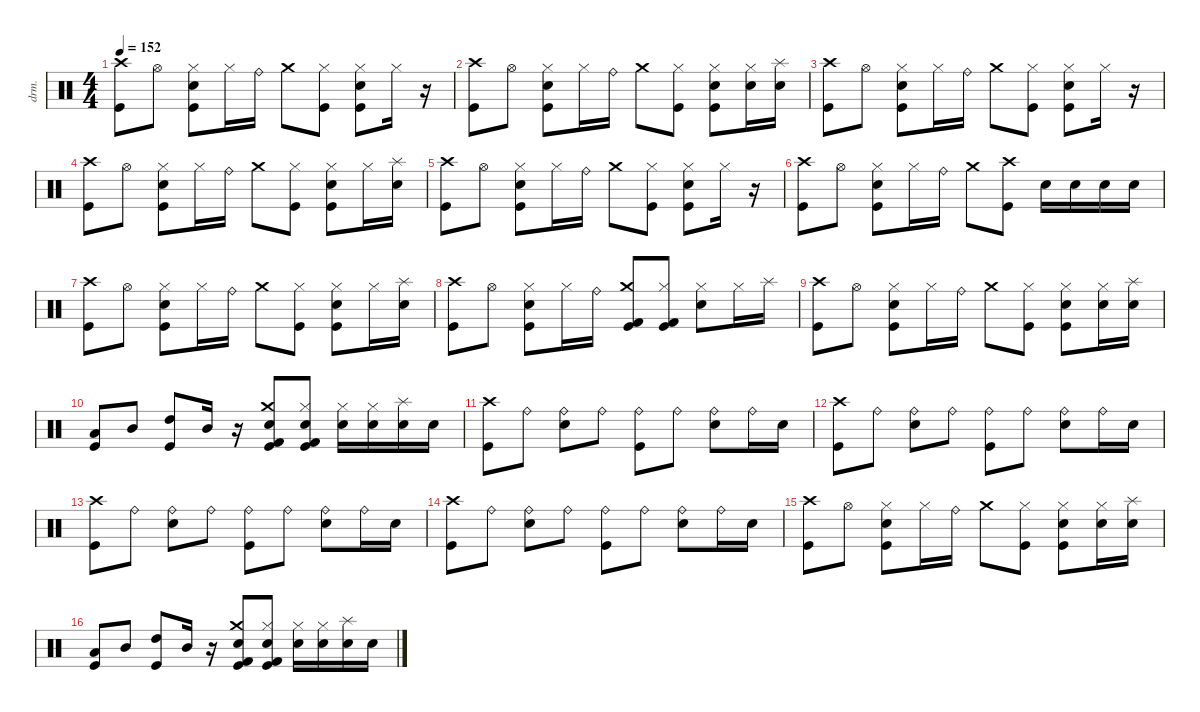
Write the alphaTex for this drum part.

\defaultSystemsLayout 4
\hideDynamics
\bracketExtendMode nobrackets
\track ("Drums" "drm.") {instrument percussion}
\staff {score}
\articulation defaults
\ts (4 4)
\tempo 152
\clef neutral
\ks c
("Crash high (hit)" "Kick (hit)").8{dy f} "Hi-Hat (open)".8 ("Hi-Hat (closed)" "Snare (hit) 2" "Kick (hit)").8 "Hi-Hat (closed)".16 "Ride (bell)".16 "Crash medium (hit)".8 ("Hi-Hat (closed)" "Kick (hit)").8 ("Hi-Hat (closed)" "Snare (hit) 2" "Kick (hit)").8 "Hi-Hat (closed)".16 r.16 |
("Crash high (hit)" "Kick (hit)").8 "Hi-Hat (open)".8 ("Hi-Hat (closed)" "Snare (hit) 2" "Kick (hit)").8 "Hi-Hat (closed)".16 "Ride (bell)".16 "Crash medium (hit)".8 ("Hi-Hat (closed)" "Kick (hit)").8 ("Hi-Hat (closed)" "Snare (hit) 2" "Kick (hit)").8 ("Hi-Hat (closed)" "Snare (hit) 2").16 ("Splash (hit)" "Snare (hit) 2").16 |
("Crash high (hit)" "Kick (hit)").8 "Hi-Hat (open)".8 ("Hi-Hat (closed)" "Snare (hit) 2" "Kick (hit)").8 "Hi-Hat (closed)".16 "Ride (bell)".16 "Crash medium (hit)".8 ("Hi-Hat (closed)" "Kick (hit)").8 ("Hi-Hat (closed)" "Snare (hit) 2" "Kick (hit)").8 "Hi-Hat (closed)".16 r.16 |
("Crash high (hit)" "Kick (hit)").8 "Hi-Hat (open)".8 ("Hi-Hat (closed)" "Snare (hit) 2" "Kick (hit)").8 "Hi-Hat (closed)".16 "Ride (bell)".16 "Crash medium (hit)".8 ("Hi-Hat (closed)" "Kick (hit)").8 ("Hi-Hat (closed)" "Snare (hit) 2" "Kick (hit)").8 "Hi-Hat (closed)".16 ("Splash (hit)" "Snare (hit) 2").16 |
("Crash high (hit)" "Kick (hit)").8 "Hi-Hat (open)".8 ("Hi-Hat (closed)" "Snare (hit) 2" "Kick (hit)").8 "Hi-Hat (closed)".16 "Ride (bell)".16 "Crash medium (hit)".8 ("Hi-Hat (closed)" "Kick (hit)").8 ("Hi-Hat (closed)" "Snare (hit) 2" "Kick (hit)").8 "Hi-Hat (closed)".16 r.16 |
("Crash high (hit)" "Kick (hit)").8 "Hi-Hat (open)".8 ("Hi-Hat (closed)" "Snare (hit) 2" "Kick (hit)").8 "Hi-Hat (closed)".16 "Ride (bell)".16 "Crash medium (hit)".8 ("Crash high (hit)" "Kick (hit)").8 "Snare (hit) 2".16 "Snare (hit) 2".16 "Snare (hit) 2".16 "Snare (hit) 2".16 |
("Crash high (hit)" "Kick (hit)").8 "Hi-Hat (open)".8 ("Hi-Hat (closed)" "Snare (hit) 2" "Kick (hit)").8 "Hi-Hat (closed)".16 "Ride (bell)".16 "Crash medium (hit)".8 ("Hi-Hat (closed)" "Kick (hit)").8 ("Hi-Hat (closed)" "Snare (hit) 2" "Kick (hit)").8 "Hi-Hat (closed)".16 ("Splash (hit)" "Snare (hit) 2").16 |
("Crash high (hit)" "Kick (hit)").8 "Hi-Hat (open)".8 ("Hi-Hat (closed)" "Snare (hit) 2" "Kick (hit)").8 "Hi-Hat (closed)".16 "Ride (bell)".16 ("Crash medium (hit)" "Kick (hit) 2" "Kick (hit)").8 ("Hi-Hat (closed)" "Kick (hit) 2" "Kick (hit)").8 ("Hi-Hat (closed)" "Snare (hit) 2").8 "Hi-Hat (closed)".16 "Splash (hit)".16 |
("Crash high (hit)" "Kick (hit)").8 "Hi-Hat (open)".8 ("Hi-Hat (closed)" "Snare (hit) 2" "Kick (hit)").8 "Hi-Hat (closed)".16 "Ride (bell)".16 "Crash medium (hit)".8 ("Hi-Hat (closed)" "Kick (hit)").8 ("Hi-Hat (closed)" "Snare (hit) 2" "Kick (hit)").8 ("Hi-Hat (closed)" "Snare (hit) 2").16 ("Splash (hit)" "Snare (hit) 2").16 |
("Low Tom (hit)" "Kick (hit)").8{dy ff} "Mid Tom (hit)".8 ("High Tom (hit)" "Kick (hit)").8 "Mid Tom (hit)".16 r.16 ("Crash medium (hit)" "Snare (hit) 2" "Kick (hit) 2" "Kick (hit)").8{dy f} ("Hi-Hat (closed)" "Snare (hit) 2" "Kick (hit) 2" "Kick (hit)").8 ("Hi-Hat (closed)" "Snare (hit) 2").16 ("Hi-Hat (closed)" "Snare (hit) 2").16 ("Splash (hit)" "Snare (hit) 2").16 "Snare (hit) 2".16 |
("Crash high (hit)" "Kick (hit)").8 "Ride (bell)".8 ("Ride (bell)" "Snare (hit) 2").8 "Ride (bell)".8 ("Ride (bell)" "Kick (hit)").8 "Ride (bell)".8 ("Ride (bell)" "Snare (hit) 2").8 "Ride (bell)".16 "Snare (hit) 2".16 |
("Crash high (hit)" "Kick (hit)").8 "Ride (bell)".8 ("Ride (bell)" "Snare (hit) 2").8 "Ride (bell)".8 ("Ride (bell)" "Kick (hit)").8 "Ride (bell)".8 ("Ride (bell)" "Snare (hit) 2").8 "Ride (bell)".16 "Snare (hit) 2".16 |
("Crash high (hit)" "Kick (hit)").8 "Ride (bell)".8 ("Ride (bell)" "Snare (hit) 2").8 "Ride (bell)".8 ("Ride (bell)" "Kick (hit)").8 "Ride (bell)".8 ("Ride (bell)" "Snare (hit) 2").8 "Ride (bell)".16 "Snare (hit) 2".16 |
("Crash high (hit)" "Kick (hit)").8 "Ride (bell)".8 ("Ride (bell)" "Snare (hit) 2").8 "Ride (bell)".8 ("Ride (bell)" "Kick (hit)").8 "Ride (bell)".8 ("Ride (bell)" "Snare (hit) 2").8 "Ride (bell)".16 "Snare (hit) 2".16 |
("Crash high (hit)" "Kick (hit)").8 "Hi-Hat (open)".8 ("Hi-Hat (closed)" "Snare (hit) 2" "Kick (hit)").8 "Hi-Hat (closed)".16 "Ride (bell)".16 "Crash medium (hit)".8 ("Hi-Hat (closed)" "Kick (hit)").8 ("Hi-Hat (closed)" "Snare (hit) 2" "Kick (hit)").8 ("Hi-Hat (closed)" "Snare (hit) 2").16 ("Splash (hit)" "Snare (hit) 2").16 |
("Low Tom (hit)" "Kick (hit)").8{dy ff} "Mid Tom (hit)".8 ("High Tom (hit)" "Kick (hit)").8 "Mid Tom (hit)".16 r.16 ("Crash medium (hit)" "Snare (hit) 2" "Kick (hit) 2" "Kick (hit)").8{dy f} ("Hi-Hat (closed)" "Snare (hit) 2" "Kick (hit) 2" "Kick (hit)").8 ("Hi-Hat (closed)" "Snare (hit) 2").16 ("Hi-Hat (closed)" "Snare (hit) 2").16 ("Splash (hit)" "Snare (hit) 2").16 "Snare (hit) 2".16
